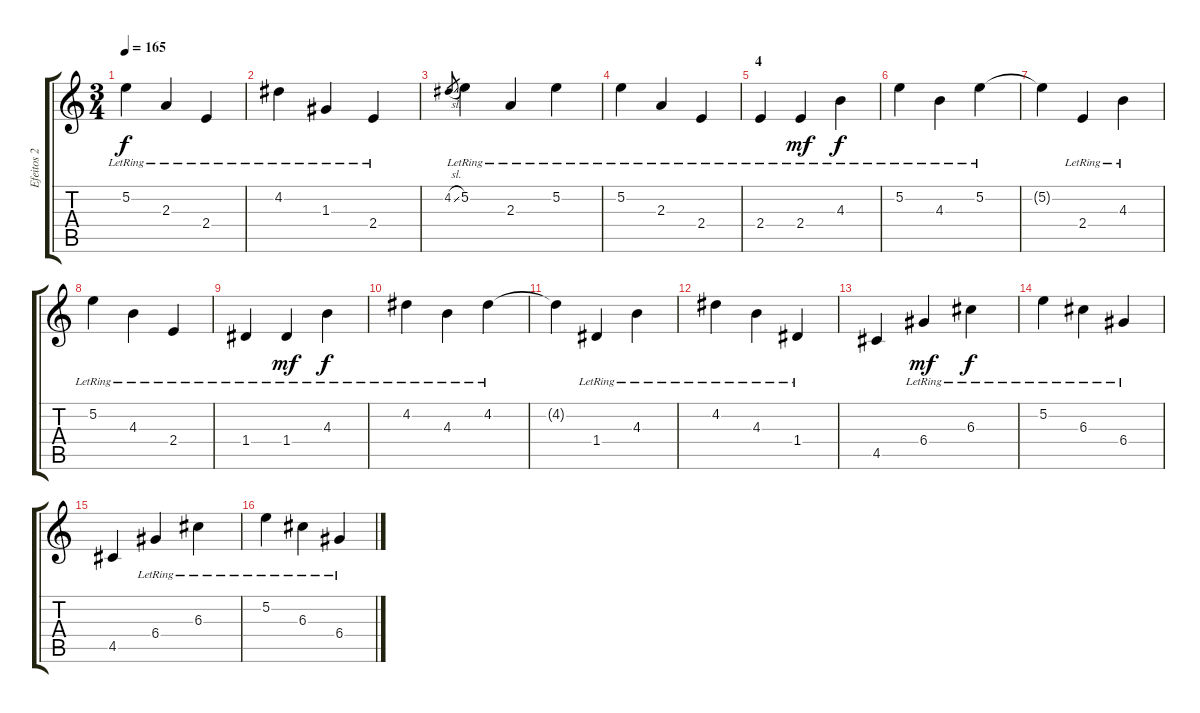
\track ("Efeitos 2" "Efeitos 2") {instrument distortionguitar}
\staff {score tabs}
\tuning (E4 B3 G3 D3 A2 E2) {hide}
\ts (3 4)
\tempo 165
\clef g2
\ks c
5.2{lr}.4{dy f} 2.3{lr}.4 2.4{lr}.4 |
4.2{lr}.4 1.3{lr}.4 2.4{lr}.4 |
4.2{sl}.8{gr} 5.2{lr}.4 2.3{lr}.4 5.2{lr}.4 |
5.2{lr}.4 2.3{lr}.4 2.4{lr}.4 |
\section ("" "4")
2.4{lr}.4 2.4{lr}.4{dy mf} 4.3{lr}.4{dy f} |
5.2{lr}.4 4.3{lr}.4 5.2{lr}.4 |
5.2{t}.4 2.4{lr}.4 4.3{lr}.4 |
5.2{lr}.4 4.3{lr}.4 2.4{lr}.4 |
1.4{lr}.4 1.4{lr}.4{dy mf} 4.3{lr}.4{dy f} |
4.2{lr}.4 4.3{lr}.4 4.2{lr}.4 |
4.2{t}.4 1.4{lr}.4 4.3{lr}.4 |
4.2{lr}.4 4.3{lr}.4 1.4{lr}.4 |
4.5.4 6.4{lr}.4{dy mf} 6.3{lr}.4{dy f} |
5.2{lr}.4 6.3{lr}.4 6.4{lr}.4 |
4.5.4 6.4{lr}.4 6.3{lr}.4 |
5.2{lr}.4 6.3{lr}.4 6.4{lr}.4
